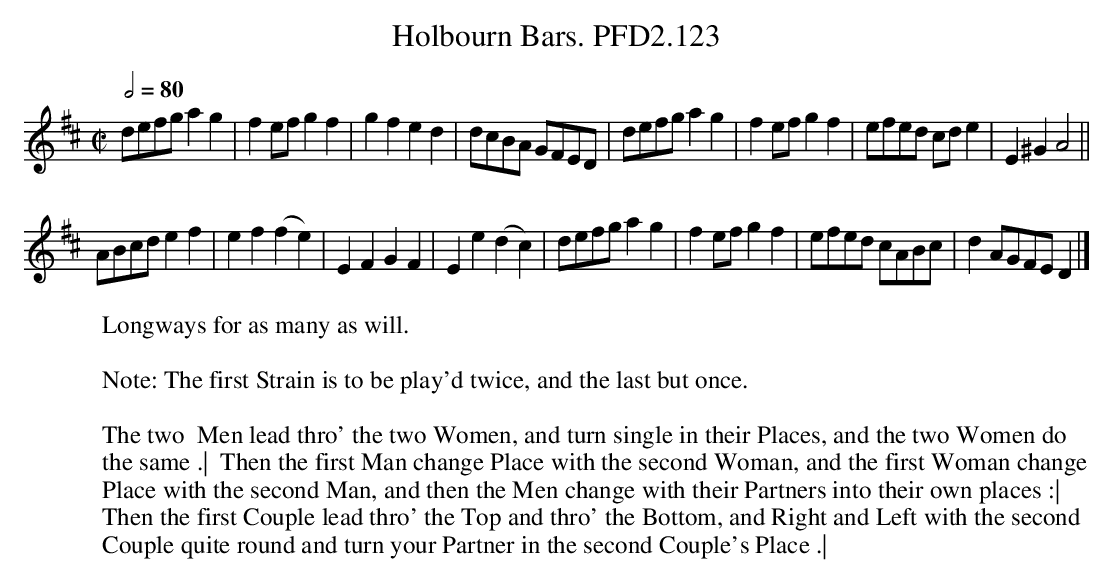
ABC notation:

X:1
T:Holbourn Bars. PFD2.123
W:Longways for as many as will.
L:1/8
M:C|
Q:1/2=80
K:D
defg a2g2|f2ef g2f2|g2f2e2d2|dcBA GFED|defg a2g2|f2ef g2f2|efed cde2|E2^G2A4 ||
ABcd e2f2|e2f2 (f2e2)|E2F2G2F2|E2e2(d2c2)|defg a2g2|f2efg2f2|efed cABc|d2 AGFE D2 |]
W:
W:Note: The first Strain is to be play'd twice, and the last but once.
W:
W:The two  Men lead thro' the two Women, and turn single in their Places, and the two Women do
W:the same .|  Then the first Man change Place with the second Woman, and the first Woman change
W:Place with the second Man, and then the Men change with their Partners into their own places :|
W:Then the first Couple lead thro' the Top and thro' the Bottom, and Right and Left with the second
W:Couple quite round and turn your Partner in the second Couple's Place .|
